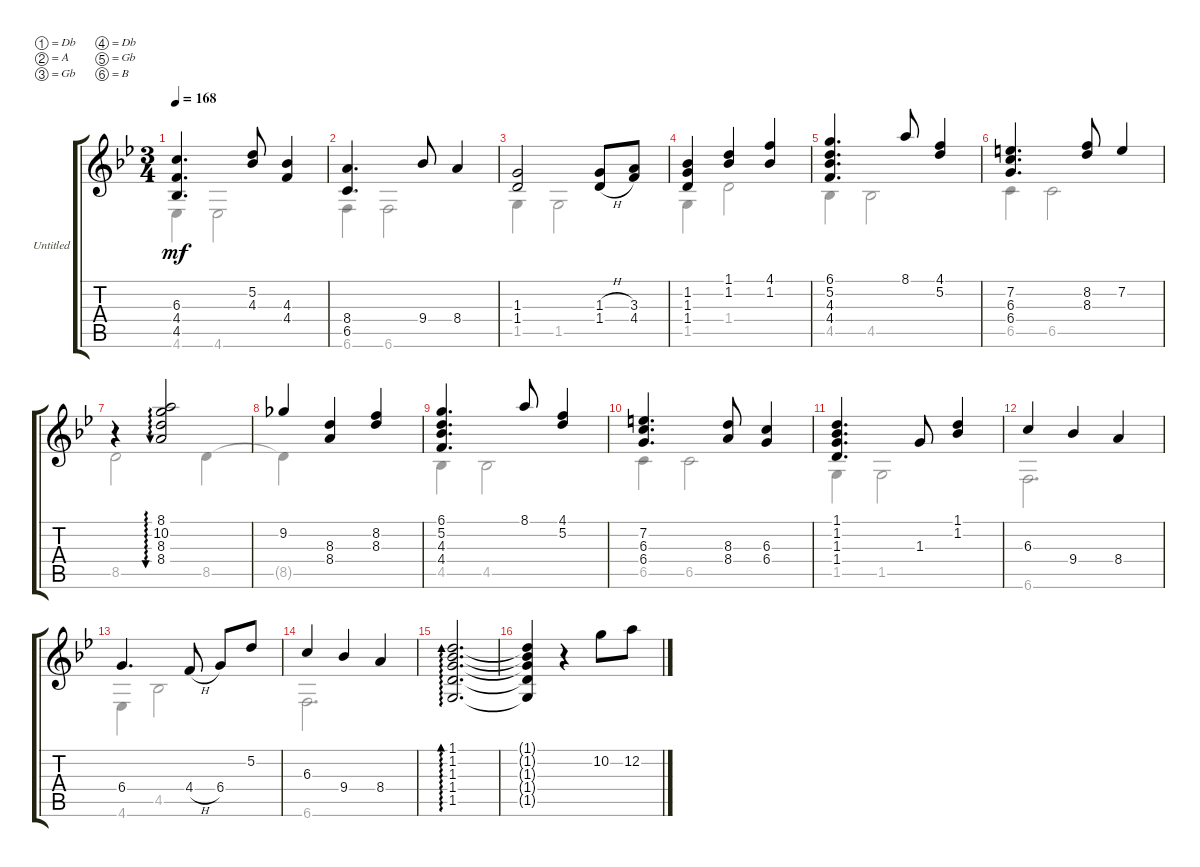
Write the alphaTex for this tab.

\bracketExtendMode groupsimilarinstruments
\firstSystemTrackNameOrientation horizontal
\otherSystemsTrackNameOrientation horizontal
\track ("Untitled" "Untitled") {instrument acousticguitarnylon}
\staff {score tabs}
\tuning (Db4 A3 Gb3 Db3 Gb2 B1)
\voice
\ts (3 4)
\tempo 168
\clef g2
\ks gminor
(6.3 4.4 4.5).4{d dy mf} (5.2 4.3).8 (4.3 4.4).4 |
(8.4 6.5).4{d} 9.4.8 8.4.4 |
(1.3 1.4).2 (1.3{h} 1.4{h}).8 (3.3 4.4).8 |
(1.2 1.3 1.4).4 (1.1 1.2).4 (4.1 1.2).4 |
(6.1 5.2 4.3 4.4).4{d} 8.1.8 (4.1 5.2).4 |
(7.2 6.3 6.4).4{d} (8.2 8.3).8 7.2.4 |
r.4 (8.1 10.2 8.3 8.4).2{au 0} |
9.2.4 (8.3 8.4).4 (8.2 8.3).4 |
(6.1 5.2 4.3 4.4).4{d} 8.1.8 (4.1 5.2).4 |
(7.2 6.3 6.4).4{d} (8.3 8.4).8 (6.3 6.4).4 |
(1.1 1.2 1.3 1.4).4{d} 1.3.8 (1.1 1.2).4 |
6.3.4 9.4.4 8.4.4 |
6.4.4{d} 4.4{h}.8 6.4.8 5.2.8 |
6.3.4 9.4.4 8.4.4 |
(1.1 1.2 1.3 1.4 1.5).2{d ad 0} |
(1.1{t} 1.2{t} 1.3{t} 1.4{t} 1.5{t}).4 r.4 10.2.8 12.2.8
\voice
\clef g2
\ottava regular
\simile none
\ks gminor
4.6.4{dy mf} 4.6.2 |
6.6.4 6.6.2 |
1.5.4 1.5.2 |
1.5.4 1.4.2 |
4.5.4 4.5.2 |
6.5.4 6.5.2 |
8.5.2 8.5.4 |
8.5{t}.4 |
4.5.4 4.5.2 |
6.5.4 6.5.2 |
1.5.4 1.5.2 |
6.6.2{d} |
4.6.4 4.5.2 |
6.6.2{d} |
|
